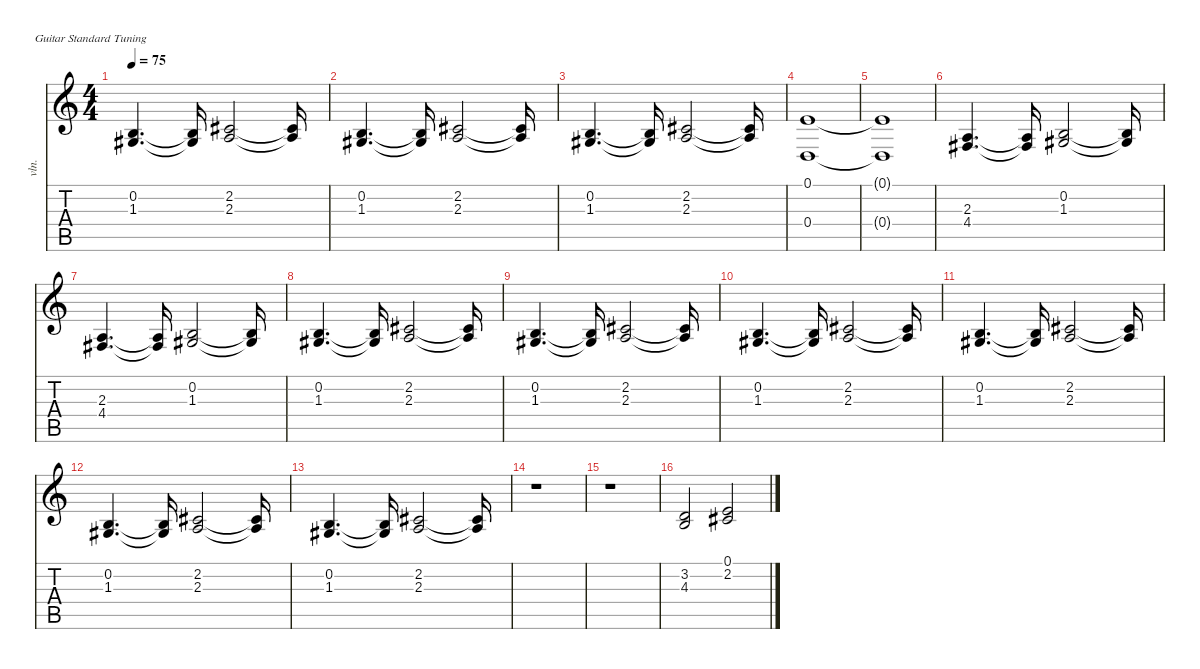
\defaultSystemsLayout 4
\hideDynamics
\bracketExtendMode nobrackets
\otherSystemsTrackNameOrientation horizontal
\track ("Keyboards II" "vln.") {mute instrument synthstrings2}
\staff {score tabs}
\tuning (E4 B3 G3 D3 A2 E2)
\ts (4 4)
\tempo 75
\clef g2
\ks c
(0.2 1.3{acc #}).4{d dy f} (0.2{t} 1.3{t acc #}).16 (2.2{acc #} 2.3).2 (2.2{t acc #} 2.3{t}).16 |
(0.2 1.3{acc #}).4{d} (0.2{t} 1.3{t acc #}).16 (2.2{acc #} 2.3).2{dy ff} (2.2{t acc #} 2.3{t}).16{dy f} |
(0.2 1.3{acc #}).4{d} (0.2{t} 1.3{t acc #}).16 (2.2{acc #} 2.3).2 (2.2{t acc #} 2.3{t}).16 |
(0.1 0.4).1 |
(0.1{t} 0.4{t}).1 |
(2.3 4.4{acc #}).4{d dy ff} (2.3{t} 4.4{t acc #}).16{dy f} (0.2 1.3{acc #}).2 (0.2{t} 1.3{t acc #}).16 |
(2.3 4.4{acc #}).4{d dy ff} (2.3{t} 4.4{t acc #}).16{dy f} (0.2 1.3{acc #}).2 (0.2{t} 1.3{t acc #}).16 |
(0.2 1.3{acc #}).4{d dy ff} (0.2{t} 1.3{t acc #}).16{dy f} (2.2{acc #} 2.3).2 (2.2{t acc #} 2.3{t}).16 |
(0.2 1.3{acc #}).4{d} (0.2{t} 1.3{t acc #}).16 (2.2{acc #} 2.3).2 (2.2{t acc #} 2.3{t}).16 |
(0.2 1.3{acc #}).4{d} (0.2{t} 1.3{t acc #}).16 (2.2{acc #} 2.3).2{dy ff} (2.2{t acc #} 2.3{t}).16{dy f} |
(0.2 1.3{acc #}).4{d} (0.2{t} 1.3{t acc #}).16 (2.2{acc #} 2.3).2 (2.2{t acc #} 2.3{t}).16 |
(0.2 1.3{acc #}).4{d} (0.2{t} 1.3{t acc #}).16 (2.2{acc #} 2.3).2 (2.2{t acc #} 2.3{t}).16 |
(0.2 1.3{acc #}).4{d} (0.2{t} 1.3{t acc #}).16 (2.2{acc #} 2.3).2 (2.2{t acc #} 2.3{t}).16 |
r.1 |
r.1 |
(3.2 4.3).2{dy ff} (0.1 2.2{acc #}).2{dy f}
